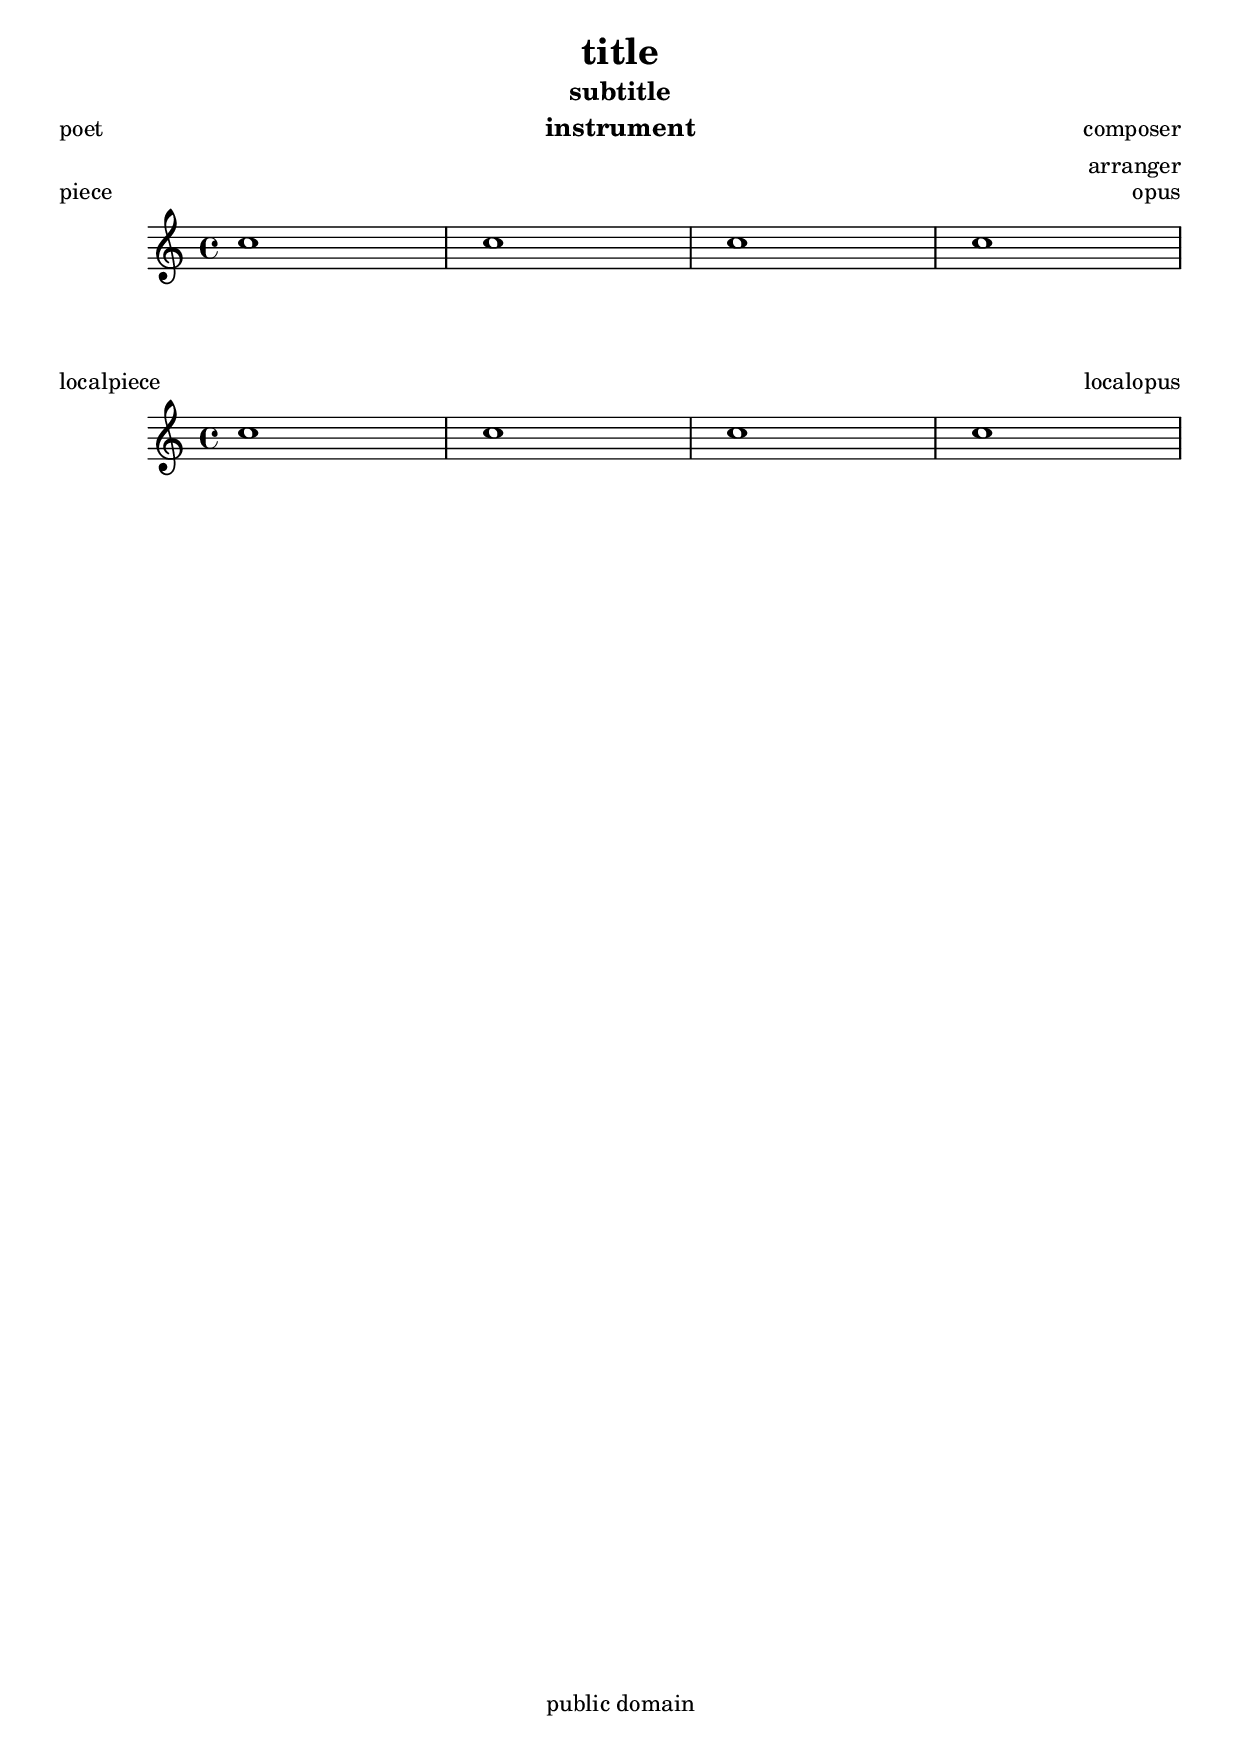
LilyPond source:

%% http://lsr.di.unimi.it/LSR/Item?id=279
%% see also http://www.lilypond.org/doc/v2.18/Documentation/snippets/titles#titles-demonstrating-all-headers


\header {
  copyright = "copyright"
  title = "title"
  subtitle = "subtitle"
  composer = "composer"
  arranger = "arranger"
  instrument = "instrument"
  metre = "metre"
  opus = "opus"
  piece = "piece"
  poet = "poet"
  texidoc = "All header fields with special meanings."
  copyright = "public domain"
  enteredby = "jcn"
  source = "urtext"
}

\layout {
  ragged-right = ##f
}

\score {
  \relative c'' { c1 | c | c | c }
}

\score {
   \relative c'' { c1 | c | c | c }
   \header {
     title = "localtitle"
     subtitle = "localsubtitle"
     composer = "localcomposer"
     arranger = "localarranger"
     instrument = "localinstrument"
     metre = "localmetre"
     opus = "localopus"
     piece = "localpiece"
     poet = "localpoet"
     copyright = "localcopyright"
   }
}
